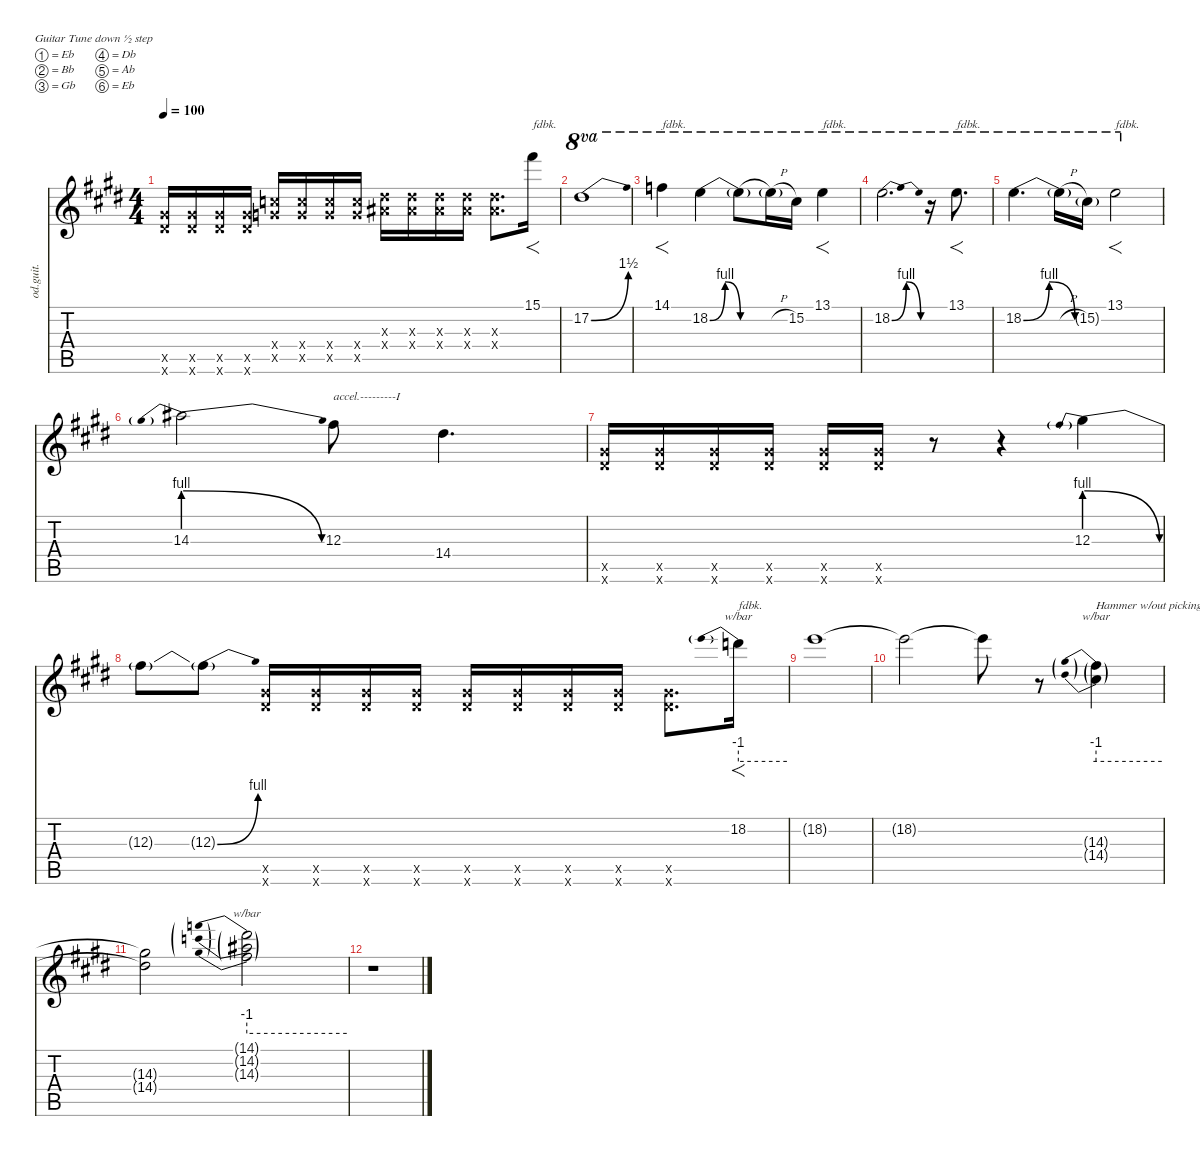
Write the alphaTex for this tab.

\defaultSystemsLayout 4
\hideDynamics
\bracketExtendMode nobrackets
\otherSystemsTrackNameOrientation horizontal
\track ("Jimi Guitar" "od.guit.") {instrument overdrivenguitar}
\staff {score tabs}
\tuning (Eb4 Bb3 Gb3 Db3 Ab2 Eb2)
\ts (4 4)
\tempo 100
\clef g2
\ks e
(12.5{x acc #} 12.6{x acc #}).16{dy ff beam Up} (12.5{x acc #} 12.6{x acc #}).16{beam Up} (12.5{x acc #} 12.6{x acc #}).16{beam Up} (12.5{x acc #} 12.6{x acc #}).16{beam Up} (11.4{x acc forcenatural} 11.5{x acc forcenatural}).16{beam Up} (11.4{x acc forcenatural} 11.5{x acc forcenatural}).16{beam Up} (11.4{x acc forcenatural} 11.5{x acc forcenatural}).16{beam Up} (11.4{x acc forcenatural} 11.5{x acc forcenatural}).16{beam Up} (9.3{x acc #} 9.4{x acc #}).16{beam Down} (9.3{x acc #} 9.4{x acc #}).16{beam Down} (9.3{x acc #} 9.4{x acc #}).16{beam Down} (9.3{x acc #} 9.4{x acc #}).16{beam Down} (9.3{x acc #} 9.4{x acc #}).8{d beam Down} 15.1{acc #}.16{f txt "fdbk." beam Down} |
17.2{be (bend 0 0 9.999999599999999 6) acc #}.1{ot 8va beam Down} |
14.1{acc forcenatural}.4{f ot 8va txt "fdbk." beam Down} 18.2{be (bendrelease 0 0 30 4 30 4 60 0) acc forcenatural}.4{ot 8va beam Down} 18.2{be (hold 0 0 60 0) t acc forcenatural}.8{ot 8va dy f beam Down} 18.2{h t acc forcenatural}.16{ot 8va beam Down} 15.2{acc #}.16{ot 8va dy ff beam Down} 13.1{acc forcenatural}.4{f ot 8va txt "fdbk." beam Down} |
18.2{be (bendrelease 0 0 15 4 15 4 60 0) acc forcenatural}.2{d ot 8va beam Down} r.16{ot 8va beam Down} 13.1{acc forcenatural}.8{f d ot 8va txt "fdbk." beam Down} |
18.2{be (bendrelease 0 0 30 4 30 4 60 0) acc forcenatural}.4{d ot 8va beam Down} 18.2{h t acc forcenatural}.16{ot 8va dy f beam Down} 15.2{g acc #}.16{ot 8va beam Down} 13.1{acc forcenatural}.2{f ot 8va txt "fdbk." dy ff beam Down} |
14.3{be (prebendrelease 0 4 60 0)}.2{beam Down} 12.3{acc #}.8{txt "accel.---------I" beam Down} 14.4{acc #}.4{d beam Down} |
(12.5{x acc #} 12.6{x acc #}).16{beam Up} (12.5{x acc #} 12.6{x acc #}).16{beam Up} (12.5{x acc #} 12.6{x acc #}).16{beam Up} (12.5{x acc #} 12.6{x acc #}).16{beam Up} (12.5{x acc #} 12.6{x acc #}).16{beam Up} (12.5{x acc #} 12.6{x acc #}).16{beam Up} r.8{beam Up} r.4{beam Up} 12.3{be (prebendrelease 0 4 60 0)}.4{beam Down} |
12.3{t acc #}.8{dy f beam Down} 12.3{be (bend 0 0 60 4) t acc #}.8{beam Down} (12.5{x acc #} 12.6{x acc #}).16{dy ff beam Up} (12.5{x acc #} 12.6{x acc #}).16{beam Up} (12.5{x acc #} 12.6{x acc #}).16{beam Up} (12.5{x acc #} 12.6{x acc #}).16{beam Up} (12.5{x acc #} 12.6{x acc #}).16{beam Up} (12.5{x acc #} 12.6{x acc #}).16{beam Up} (12.5{x acc #} 12.6{x acc #}).16{beam Up} (12.5{x acc #} 12.6{x acc #}).16{beam Up} (12.5{x acc #} 12.6{x acc #}).8{d beam Down} 18.2{acc forcenatural}.16{f tbe (predive default 0 -4 60 -4) txt "fdbk." beam Down} |
18.2{t acc forcenatural}.1{dy f beam Down} |
18.2{t acc forcenatural}.2{beam Down} 18.2{t acc forcenatural}.8{beam Down} r.8{beam Down} (14.3{g acc #} 14.4{g acc #}).4{tbe (predive default 0 -4 60 -4) txt "Hammer w/out picking." beam Down} |
(14.3{t acc #} 14.4{t acc #}).2{beam Down} (14.1{g acc forcenatural} 14.2{g acc forcenatural} 14.3{g acc #}).2{tbe (predive default 0 -4 60 -4) dy mf beam Down} |
r.1{beam Down}
